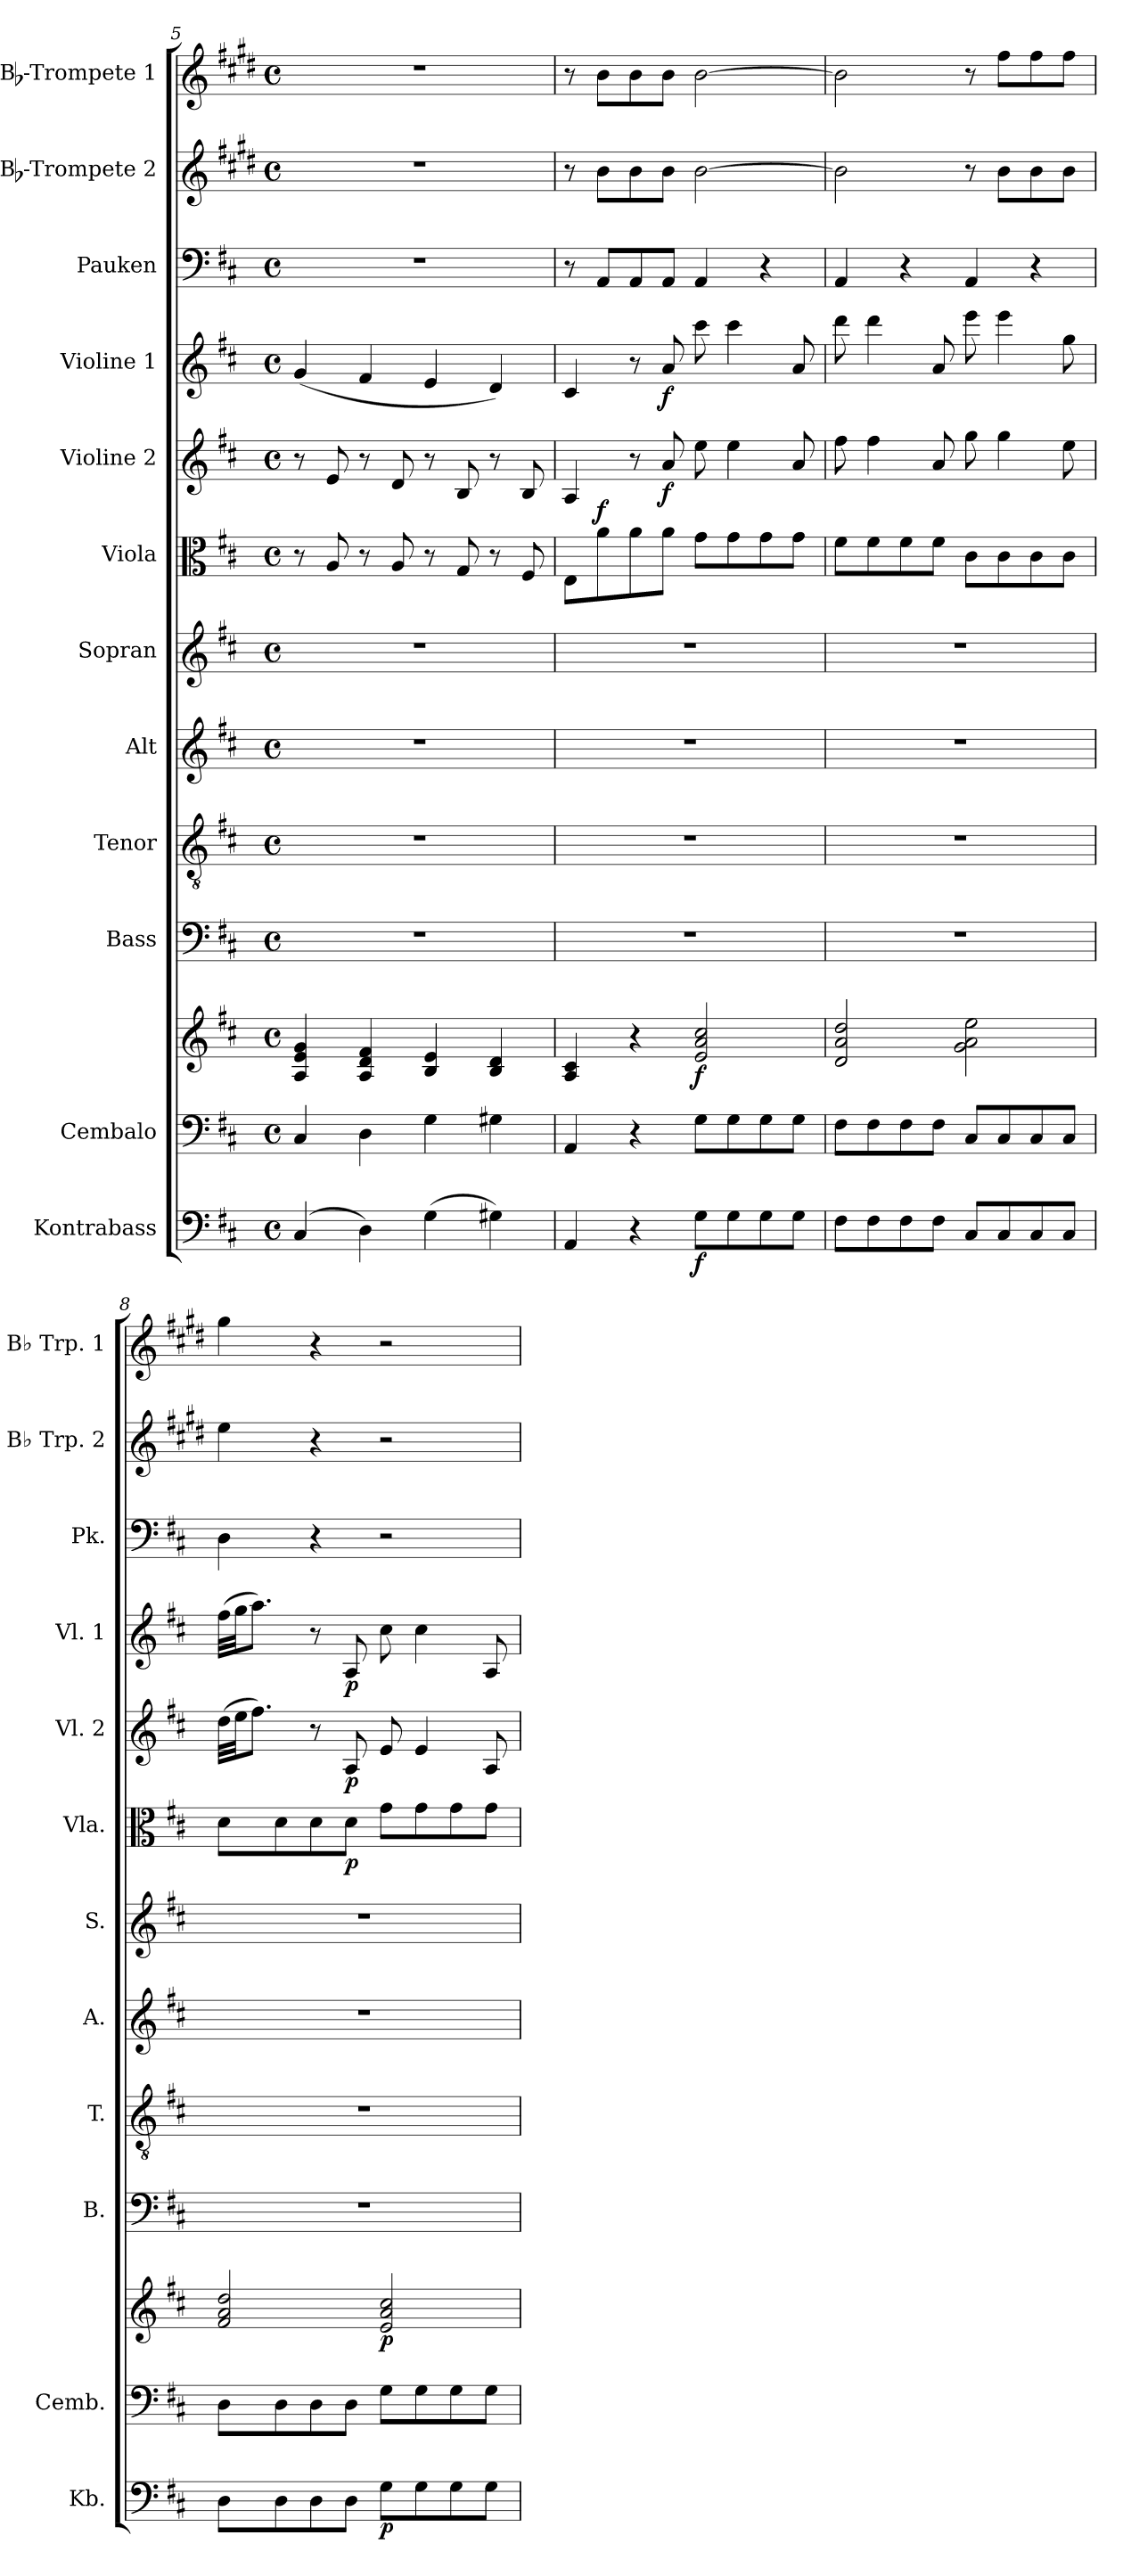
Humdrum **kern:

**kern	**dynam	**kern	**kern	**dynam	**kern	**kern	**kern	**kern	**kern	**dynam	**kern	**dynam	**kern	**dynam	**kern	**kern	**kern
*part12	*part12	*part11	*part11	*part11	*part10	*part9	*part8	*part7	*part6	*part6	*part5	*part5	*part4	*part4	*part3	*part2	*part1
*staff13	*staff13	*staff12	*staff11	*staff11/12	*staff10	*staff9	*staff8	*staff7	*staff6	*staff6	*staff5	*staff5	*staff4	*staff4	*staff3	*staff2	*staff1
*I"Kontrabass	*	*I"Cembalo	*	*	*I"Bass	*I"Tenor	*I"Alt	*I"Sopran	*I"Viola	*	*I"Violine 2	*	*I"Violine 1	*	*I"Pauken	*I"Bb-Trompete 2	*I"Bb-Trompete 1
*I'Kb.	*	*I'Cemb.	*	*	*I'B.	*I'T.	*I'A.	*I'S.	*I'Vla.	*	*I'Vl. 2	*	*I'Vl. 1	*	*I'Pk.	*I'Bb Trp. 2	*I'Bb Trp. 1
*clefF4	*	*clefF4	*clefG2	*	*clefF4	*clefGv2	*clefG2	*clefG2	*clefC3	*	*clefG2	*	*clefG2	*	*clefF4	*clefG2	*clefG2
*ITrd7c12	*	*	*	*	*	*	*	*	*	*	*	*	*	*	*	*ITrd1c2	*ITrd1c2
*k[f#c#]	*	*k[f#c#]	*k[f#c#]	*	*k[f#c#]	*k[f#c#]	*k[f#c#]	*k[f#c#]	*k[f#c#]	*	*k[f#c#]	*	*k[f#c#]	*	*k[f#c#]	*k[f#c#]	*k[f#c#]
*D:	*	*D:	*D:	*	*D:	*D:	*D:	*D:	*D:	*	*D:	*	*D:	*	*D:	*D:	*D:
*M4/4	*	*M4/4	*M4/4	*	*M4/4	*M4/4	*M4/4	*M4/4	*M4/4	*	*M4/4	*	*M4/4	*	*M4/4	*M4/4	*M4/4
*met(c)	*	*met(c)	*met(c)	*	*met(c)	*met(c)	*met(c)	*met(c)	*met(c)	*	*met(c)	*	*met(c)	*	*met(c)	*met(c)	*met(c)
=5	=5	=5	=5	=5	=5	=5	=5	=5	=5	=5	=5	=5	=5	=5	=5	=5	=5
(4CC#/	.	4C#/	4A/ 4e/ 4g/	.	1r	1r	1r	1r	8r	.	8r	.	(<4g/	.	1r	1r	1r
.	.	.	.	.	.	.	.	.	8A/	.	8e/	.	.	.	.	.	.
4DD\)	.	4D\	4A/ 4d/ 4f#/	.	.	.	.	.	8r	.	8r	.	4f#/	.	.	.	.
.	.	.	.	.	.	.	.	.	8A/	.	8d/	.	.	.	.	.	.
(>4GG\	.	4G\	4B/ 4e/	.	.	.	.	.	8r	.	8r	.	4e/	.	.	.	.
.	.	.	.	.	.	.	.	.	8G/	.	8B/	.	.	.	.	.	.
4GG#X\)	.	4G#X\	4B/ 4d/	.	.	.	.	.	8r	.	8r	.	4d/)	.	.	.	.
.	.	.	.	.	.	.	.	.	8F#/	.	8B/	.	.	.	.	.	.
!!LO:PB:g=z
=6	=6	=6	=6	=6	=6	=6	=6	=6	=6	=6	=6	=6	=6	=6	=6	=6	=6
4AAA/	.	4AA/	4A/ 4c#/	.	1r	1r	1r	1r	8E\L	.	4A/	.	4c#/	.	8r	8r	8r
!	!	!	!	!	!	!	!	!	!	!LO:DY:a	!	!	!	!	!	!	!
.	.	.	.	.	.	.	.	.	8a\	f	.	.	.	.	8AA/L	8a\L	8a\L
4r	.	4r	4r	.	.	.	.	.	8a\	.	8r	.	8r	.	8AA/	8a\	8a\
!	!	!	!	!	!	!	!	!	!	!	!	!LO:DY:b	!	!LO:DY:b	!	!	!
.	.	.	.	.	.	.	.	.	8a\J	.	8a/	f	8a/	f	8AA/J	8a\J	8a\J
!	!LO:DY:b	!	!	!LO:DY:b	!	!	!	!	!	!	!	!	!	!	!	!	!
8GG\L	f	8G\L	2e/ 2a/ 2cc#/	f	.	.	.	.	8g\L	.	8ee\	.	8ccc#\	.	4AA/	[2a\	[2a\
8GG\	.	8G\	.	.	.	.	.	.	8g\	.	4ee\	.	4ccc#\	.	.	.	.
8GG\	.	8G\	.	.	.	.	.	.	8g\	.	.	.	.	.	4r	.	.
8GG\J	.	8G\J	.	.	.	.	.	.	8g\J	.	8a/	.	8a/	.	.	.	.
=7	=7	=7	=7	=7	=7	=7	=7	=7	=7	=7	=7	=7	=7	=7	=7	=7	=7
8FF#\L	.	8F#\L	2d/ 2a/ 2dd/	.	1r	1r	1r	1r	8f#\L	.	8ff#\	.	8ddd\	.	4AA/	2a\]	2a\]
8FF#\	.	8F#\	.	.	.	.	.	.	8f#\	.	4ff#\	.	4ddd\	.	.	.	.
8FF#\	.	8F#\	.	.	.	.	.	.	8f#\	.	.	.	.	.	4r	.	.
8FF#\J	.	8F#\J	.	.	.	.	.	.	8f#\J	.	8a/	.	8a/	.	.	.	.
8CC#/L	.	8C#/L	2g\ 2a\ 2ee\	.	.	.	.	.	8c#\L	.	8gg\	.	8eee\	.	4AA/	8r	8r
8CC#/	.	8C#/	.	.	.	.	.	.	8c#\	.	4gg\	.	4eee\	.	.	8a\L	8ee\L
8CC#/	.	8C#/	.	.	.	.	.	.	8c#\	.	.	.	.	.	4r	8a\	8ee\
8CC#/J	.	8C#/J	.	.	.	.	.	.	8c#\J	.	8ee\	.	8gg\	.	.	8a\J	8ee\J
=8	=8	=8	=8	=8	=8	=8	=8	=8	=8	=8	=8	=8	=8	=8	=8	=8	=8
8DD\L	.	8D\L	2f#/ 2a/ 2dd/	.	1r	1r	1r	1r	8d\L	.	(>32dd\LLL	.	(>32ff#\LLL	.	4D\	4dd\	4ff#\
.	.	.	.	.	.	.	.	.	.	.	32ee\JJ	.	32gg\JJ	.	.	.	.
.	.	.	.	.	.	.	.	.	.	.	8.ff#\J)	.	8.aa\J)	.	.	.	.
8DD\	.	8D\	.	.	.	.	.	.	8d\	.	.	.	.	.	.	.	.
8DD\	.	8D\	.	.	.	.	.	.	8d\	.	8r	.	8r	.	4r	4r	4r
!	!	!	!	!	!	!	!	!	!	!LO:DY:b	!	!LO:DY:b	!	!LO:DY:b	!	!	!
8DD\J	.	8D\J	.	.	.	.	.	.	8d\J	p	8A/	p	8A/	p	.	.	.
!	!LO:DY:b	!	!	!LO:DY:b	!	!	!	!	!	!	!	!	!	!	!	!	!
8GG\L	p	8G\L	2e/ 2a/ 2cc#/	p	.	.	.	.	8g\L	.	8e/	.	8cc#\	.	2r	2r	2r
8GG\	.	8G\	.	.	.	.	.	.	8g\	.	4e/	.	4cc#\	.	.	.	.
8GG\	.	8G\	.	.	.	.	.	.	8g\	.	.	.	.	.	.	.	.
8GG\J	.	8G\J	.	.	.	.	.	.	8g\J	.	8A/	.	8A/	.	.	.	.
=	=	=	=	=	=	=	=	=	=	=	=	=	=	=	=	=	=
*-	*-	*-	*-	*-	*-	*-	*-	*-	*-	*-	*-	*-	*-	*-	*-	*-	*-
